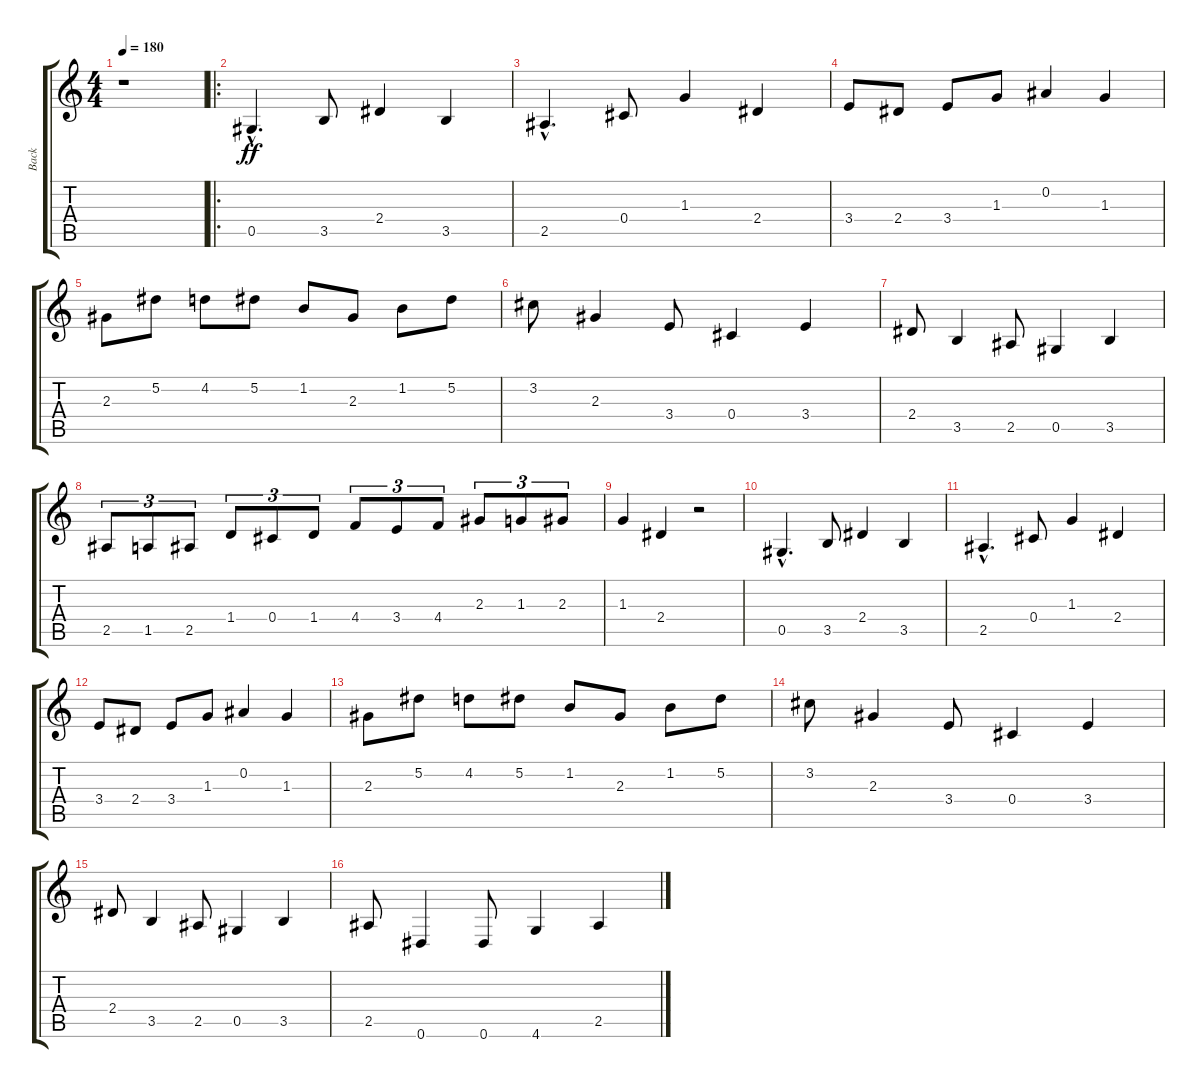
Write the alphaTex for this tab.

\track ("Back" "Back") {instrument acousticguitarsteel}
\staff {score tabs}
\tuning (Eb4 Bb3 Gb3 Db3 Ab2 Eb2) {hide}
\ts (4 4)
\tempo 180
\clef g2
\ks c
r.1{dy ff instrument acousticguitarsteel} |
\ro
0.5{hac}.4{d} 3.5.8 2.4.4 3.5.4 |
2.5{hac}.4{d} 0.4.8 1.3.4 2.4.4 |
3.4.8 2.4.8 3.4.8 1.3.8 0.2.4 1.3.4 |
2.3.8 5.2.8 4.2.8 5.2.8 1.2.8 2.3.8 1.2.8 5.2.8 |
3.2.8 2.3.4 3.4.8 0.4.4 3.4.4 |
2.4.8 3.5.4 2.5.8 0.5.4 3.5.4 |
2.5.8{tu (3 2)} 1.5.8{tu (3 2)} 2.5.8{tu (3 2)} 1.4.8{tu (3 2)} 0.4.8{tu (3 2)} 1.4.8{tu (3 2)} 4.4.8{tu (3 2)} 3.4.8{tu (3 2)} 4.4.8{tu (3 2)} 2.3.8{tu (3 2)} 1.3.8{tu (3 2)} 2.3.8{tu (3 2)} |
1.3.4 2.4.4 r.2 |
0.5{hac}.4{d} 3.5.8 2.4.4 3.5.4 |
2.5{hac}.4{d} 0.4.8 1.3.4 2.4.4 |
3.4.8 2.4.8 3.4.8 1.3.8 0.2.4 1.3.4 |
2.3.8 5.2.8 4.2.8 5.2.8 1.2.8 2.3.8 1.2.8 5.2.8 |
3.2.8 2.3.4 3.4.8 0.4.4 3.4.4 |
2.4.8 3.5.4 2.5.8 0.5.4 3.5.4 |
2.5.8 0.6.4 0.6.8 4.6.4 2.5.4
